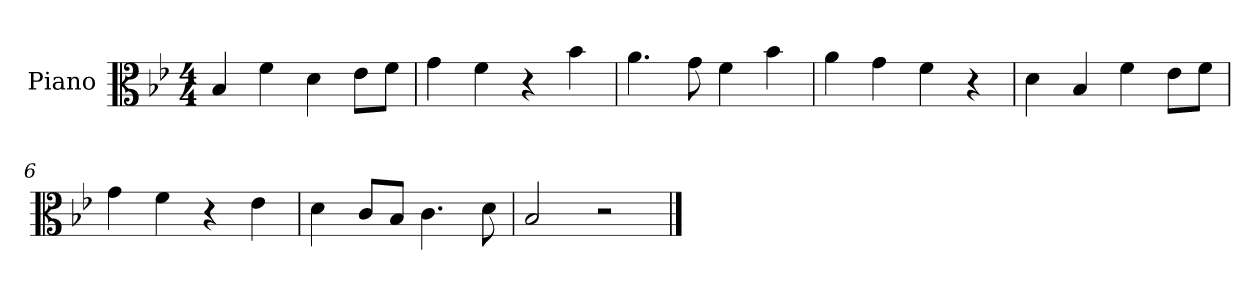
**kern
*part1
*staff1
*I"Piano
*I'Pno
*clefC3
*k[b-e-]
*B-:
*M4/4
=1
4B-/
4f\
4d\
8e-\L
8f\J
=2
4g\
4f\
4r
4b-\
=3
4.a\
8g\
4f\
4b-\
=4
4a\
4g\
4f\
4r
=5
4d\
4B-/
4f\
8e-\L
8f\J
=6
4g\
4f\
4r
4e-\
=7
4d\
8c/L
8B-/J
4.c\
8d\
=8
2B-/
2r
==
*-
